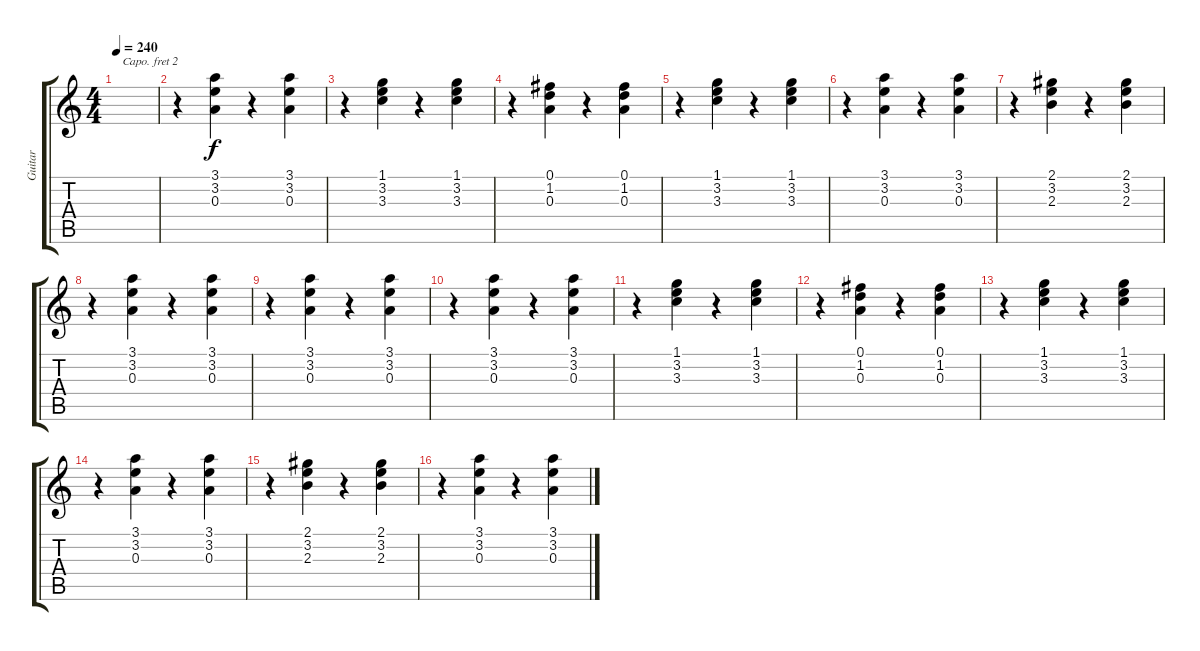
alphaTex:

\track ("Guitar" "Guitar") {instrument acousticguitarnylon}
\staff {score tabs}
\capo 2
\tuning (E4 B3 G3 D3 A2 E2) {hide}
\ts (4 4)
\tempo 240
\clef g2
\ks c
|
r.4 (3.1 3.2 0.3).4 r.4 (3.1 3.2 0.3).4 |
r.4 (1.1 3.2 3.3).4 r.4 (1.1 3.2 3.3).4 |
r.4 (0.1 1.2 0.3).4 r.4 (0.1 1.2 0.3).4 |
r.4 (1.1 3.2 3.3).4 r.4 (1.1 3.2 3.3).4 |
r.4 (3.1 3.2 0.3).4 r.4 (3.1 3.2 0.3).4 |
r.4 (2.1 3.2 2.3).4 r.4 (2.1 3.2 2.3).4 |
r.4 (3.1 3.2 0.3).4 r.4 (3.1 3.2 0.3).4 |
r.4 (3.1 3.2 0.3).4 r.4 (3.1 3.2 0.3).4 |
r.4 (3.1 3.2 0.3).4 r.4 (3.1 3.2 0.3).4 |
r.4 (1.1 3.2 3.3).4 r.4 (1.1 3.2 3.3).4 |
r.4 (0.1 1.2 0.3).4 r.4 (0.1 1.2 0.3).4 |
r.4 (1.1 3.2 3.3).4 r.4 (1.1 3.2 3.3).4 |
r.4 (3.1 3.2 0.3).4 r.4 (3.1 3.2 0.3).4 |
r.4 (2.1 3.2 2.3).4 r.4 (2.1 3.2 2.3).4 |
r.4 (3.1 3.2 0.3).4 r.4 (3.1 3.2 0.3).4
